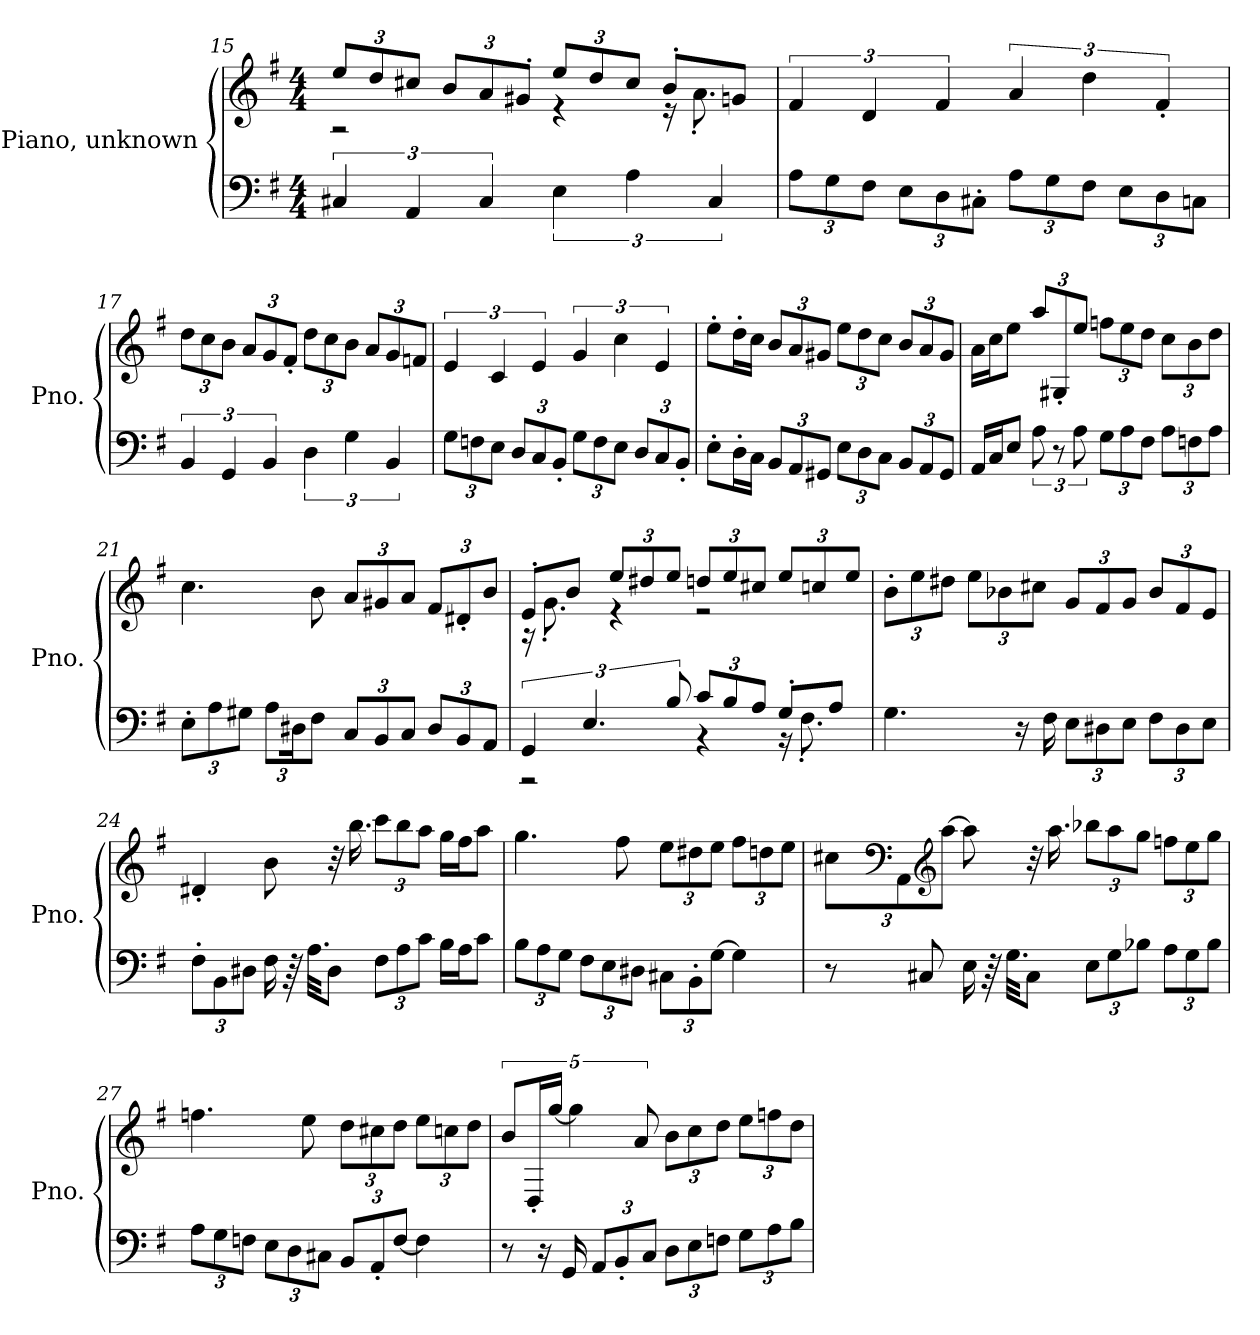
**kern	**kern
*part1	*part1
*staff2	*staff1
*I"Piano, unknown	*
*I'Pno.	*
*clefF4	*clefG2
*k[f#]	*k[f#]
*M4/4	*M4/4
*	*Xbrackettup
=15	=15
*	*^
6C#X/	12ee/L	2r
.	12dd/	.
6AA/	12cc#X/J	.
.	12b/L	.
6C#/	12a/	.
.	12g#X'/J	.
6E\	12ee/L	4r
.	12dd/	.
6A\	12cc#/J	.
.	8b'/L	16r
.	.	8.a'\
6C#/	.	.
.	8gn/J	.
*	*v	*v
!!LO:LB:g=z
=16	=16
*Xbrackettup	*brackettup
12A\L	6f#/
12G\	.
12F#\J	6d/
12E\L	.
12D\	6f#/
12C#X'\J	.
12A\L	6a/
12G\	.
12F#\J	6dd\
12E\L	.
12D\	6f#'/
12Cn\J	.
=17	=17
*brackettup	*Xbrackettup
6BB/	12dd\L
.	12cc\
6GG/	12b\J
.	12a/L
6BB/	12g/
.	12f#'/J
6D\	12dd\L
.	12cc\
6G\	12b\J
.	12a/L
6BB/	12g/
.	12fn/J
=18	=18
*Xbrackettup	*brackettup
12G\L	6e/
12Fn\	.
12E\J	6c/
12D/L	.
12C/	6e/
12BB'/J	.
12G\L	6g/
12F\	.
12E\J	6cc\
12D/L	.
12C/	6e/
12BB'/J	.
!!LO:LB:g=z
=19	=19
8E'\L	8ee'\L
16D'\L	16dd'\L
16C\JJ	16cc\JJ
*	*Xbrackettup
12BB/L	12b/L
12AA/	12a/
12GG#X/J	12g#X/J
12E\L	12ee\L
12D\	12dd\
12C\J	12cc\J
12BB/L	12b/L
12AA/	12a/
12GG#/J	12g#/J
=20	=20
16AA/LL	16a\LL
16C/J	16cc\J
8E/J	8ee\J
*brackettup	*
12A\	12aa/L
12r	12G#X'/
12A\	12ee/J
*Xbrackettup	*
12G\L	12ffn\L
12A\	12ee\
12F#\J	12dd\J
12A\L	12cc\L
12Fn\	12b\
12A\J	12dd\J
=21	=21
12E'\L	4.cc\
12A\	.
12G#X\J	.
12A\L	.
24D#X\K	.
8F#\J	8b\
12C/L	12a/L
12BB/	12g#X/
12C/J	12a/J
12D#/L	12f#/L
12BB/	12d#X'/
12AA/J	12b/J
!!LO:LB:g=z
=22	=22
*brackettup	*
*^	*^
6GG/	2r	8e'/L	16r
.	.	.	8.g'\
.	.	8b/J	.
6.E/	.	.	.
.	.	12ee/L	4r
.	.	12dd#X/	.
12B/	.	12ee/J	.
*Xbrackettup	*	*	*
12c/L	4r	12ddn/L	2r
12B/	.	12ee/	.
12A/J	.	12cc#X/J	.
8G'/L	16r	12ee/L	.
.	8.F#'\	.	.
.	.	12ccn/	.
8A/J	.	.	.
.	.	12ee/J	.
*v	*v	*	*
*	*v	*v
=23	=23
4.G\	12b'\L
.	12ee\
.	12dd#X\J
.	12ee\L
.	12b-X\
16r	.
.	12cc#X\J
16F#\	.
12E\L	12g/L
12D#X\	12f#/
12E\J	12g/J
12F#\L	12b-/L
12D#\	12f#/
12E\J	12e/J
!!LO:LB:g=z
=24	=24
12F#'\L	4d#X'/
12BB\	.
12D#X\J	.
16F#\	8b\
64r	.
32.A\KKL	.
8D#\J	32r
.	16.bb\
12F#\L	12ccc\L
12A\	12bb\
12c\J	12aa\J
16B\LL	16gg\LL
16A\J	16ff#\J
8c\J	8aa\J
=25	=25
12B\L	4.gg\
12A\	.
12G\J	.
12F#\L	.
12E\	.
.	8ff#\
12D#X\J	.
12C#X\L	12ee\L
12BB'\	12dd#X\
[12G\J	12ee\J
4G\]	12ff#\L
.	12ddn\
.	12ee\J
!!LO:LB:g=z
=26	=26
8r	12cc#X\L
*	*clefF4
.	12AA\
8C#X/	.
*	*clefG2
.	[12aa\J
16E\	8aa\]
64r	.
32.G\KKL	.
8C#\J	32r
.	16.aa\
12E\L	12bb-X\L
12G\	12aa\
12B-X\J	12gg\J
12A\L	12ffn\L
12G\	12ee\
12B-\J	12gg\J
=27	=27
12A\L	4.ffn\
12G\	.
12Fn\J	.
12E\L	.
12D\	.
.	8ee\
12C#X\J	.
12BB/L	12dd\L
12AA'/	12cc#X\
[12F/J	12dd\J
4F\]	12ee\L
.	12ccn\
.	12dd\J
!!LO:PB:g=z
=28	=28
*	*brackettup
8r	10b/L
.	20D'/L
16r	.
.	[20gg/JJ
16GG/	.
.	5gg\]
12AA/L	.
12BB'/	.
.	10a/
12C/J	.
*	*Xbrackettup
12D\L	12b\L
12E\	12cc\
12Fn\J	12dd\J
12G\L	12ee\L
12A\	12ffn\
12B\J	12dd\J
=	=
*-	*-
